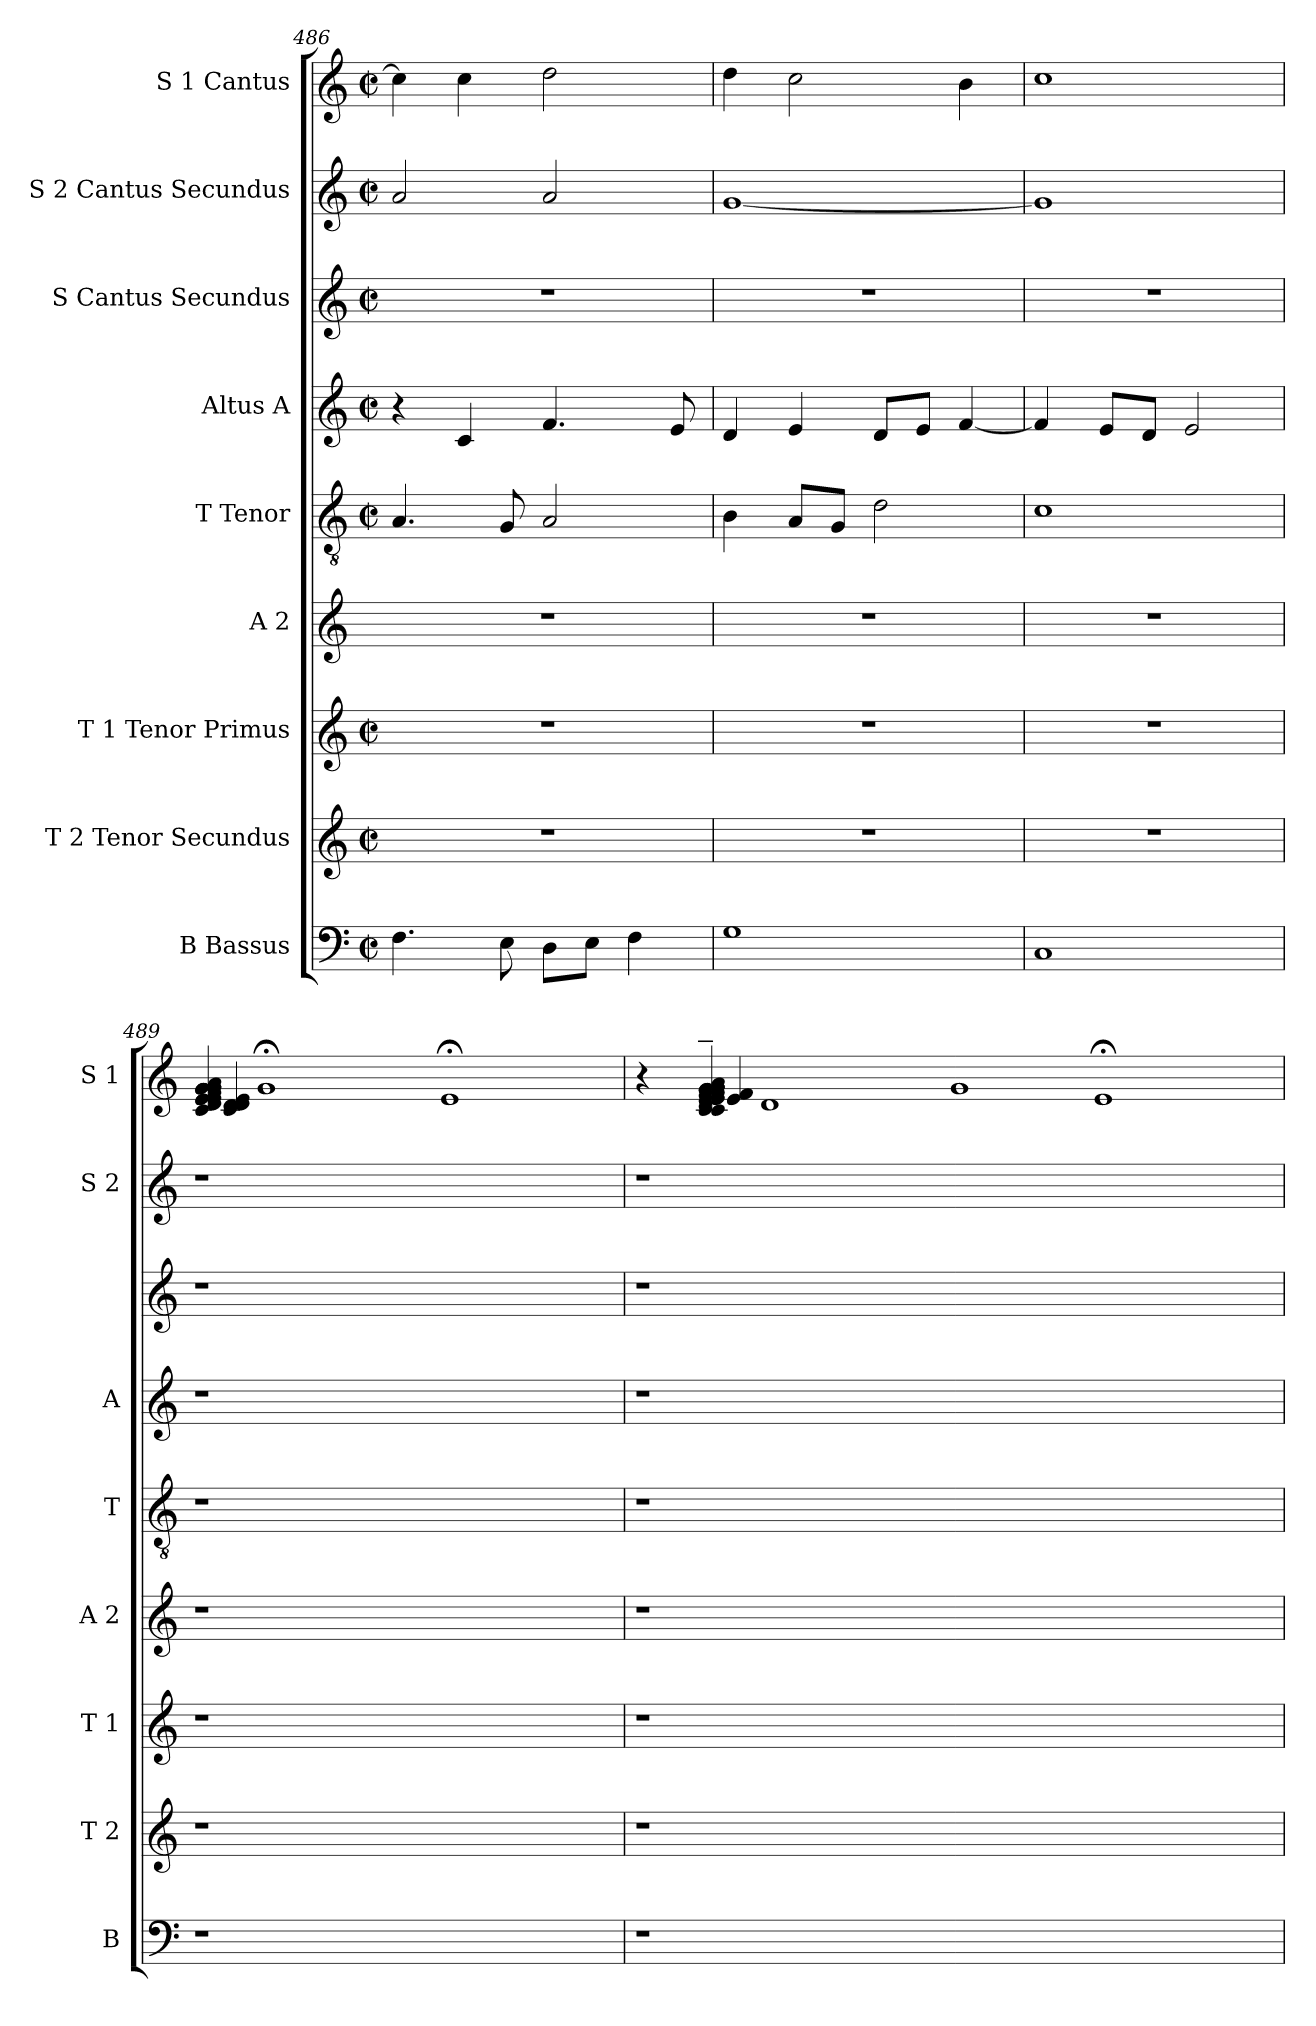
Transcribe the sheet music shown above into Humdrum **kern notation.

**kern	**kern	**kern	**kern	**kern	**kern	**kern	**kern	**kern
*part9	*part8	*part7	*part6	*part5	*part4	*part3	*part2	*part1
*staff9	*staff8	*staff7	*staff6	*staff5	*staff4	*staff3	*staff2	*staff1
*I"B Bassus	*I"T 2 Tenor Secundus	*I"T 1 Tenor Primus	*I"A 2	*I"T Tenor	*I"Altus A	*I"S Cantus Secundus	*I"S 2 Cantus Secundus	*I"S 1 Cantus
*I'B	*I'T 2	*I'T 1	*I'A 2	*I'T	*I'A	*	*I'S 2	*I'S 1
*clefF4	*clefG2	*clefG2	*clefG2	*clefGv2	*clefG2	*clefG2	*clefG2	*clefG2
*k[]	*k[]	*k[]	*k[]	*k[]	*k[]	*k[]	*k[]	*k[]
*C:	*C:	*C:	*C:	*C:	*C:	*C:	*C:	*C:
*M2/2	*M2/2	*M2/2	*	*M2/2	*M2/2	*M2/2	*M2/2	*M2/2
*met(c|)	*met(c|)	*met(c|)	*	*met(c|)	*met(c|)	*met(c|)	*met(c|)	*met(c|)
=486	=486	=486	=486	=486	=486	=486	=486	=486
4.F\	1r	1r	1r	4.A/	4r	1r	2a/	4cc\]
.	.	.	.	.	4c/	.	.	4cc\
8E\	.	.	.	8G/	.	.	.	.
8D\L	.	.	.	2A/	4.f/	.	2a/	2dd\
8E\J	.	.	.	.	.	.	.	.
4F\	.	.	.	.	.	.	.	.
.	.	.	.	.	8e/	.	.	.
=487	=487	=487	=487	=487	=487	=487	=487	=487
1G	1r	1r	1r	4B\	4d/	1r	[<1g	4dd\
.	.	.	.	8A/L	4e/	.	.	2cc\
.	.	.	.	8G/J	.	.	.	.
.	.	.	.	2d\	8d/L	.	.	.
.	.	.	.	.	8e/J	.	.	.
.	.	.	.	.	[<4f/	.	.	4b\
=488	=488	=488	=488	=488	=488	=488	=488	=488
1C	1r	1r	1r	1c	4f/]	1r	1g]	1cc
.	.	.	.	.	8e/L	.	.	.
.	.	.	.	.	8d/J	.	.	.
.	.	.	.	.	2e/	.	.	.
!!LO:PB:g=z
=489!	=489!	=489!	=489!	=489!	=489!	=489!	=489!	=489!
*	*	*	*	*	*	*	*	*^
1r	1r	1r	1r	1r	1r	1r	1r	4c/ 4d/ 4e/ 4e/ 4e/ 4f/ 4g/ 4g/ 4g/ 4g/ 4g/ 4a/	4c/ 4d/ 4d/ 4e/
.	.	.	.	.	.	.	.	1g;	0ryy
1ryy	1ryy	1ryy	1ryy	1ryy	1ryy	1ryy	1ryy	.	.
.	.	.	.	.	.	.	.	1e;	.
4ryy	4ryy	4ryy	4ryy	4ryy	4ryy	4ryy	4ryy	.	.
!!LO:LB:g=z	!!
=490	=490	=490	=490	=490	=490	=490	=490	=490	=490
1r	1r	1r	1r	1r	1r	1r	1r	4r	4ryy
.	.	.	.	.	.	.	.	4c/~< 4c/~< 4d/~< 4e/~< 4e/~< 4f/~< 4f/~< 4g/~< 4g/~< 4g/~< 4g/~< 4a/~<	4e/ 4f/
.	.	.	.	.	.	.	.	1d	0.ryy
0ryy	0ryy	0ryy	0ryy	0ryy	0ryy	0ryy	0ryy	.	.
.	.	.	.	.	.	.	.	1g	.
.	.	.	.	.	.	.	.	1e;	.
2ryy	2ryy	2ryy	2ryy	2ryy	2ryy	2ryy	2ryy	.	.
*	*	*	*	*	*	*	*	*v	*v
=	=	=	=	=	=	=	=	=
*-	*-	*-	*-	*-	*-	*-	*-	*-
